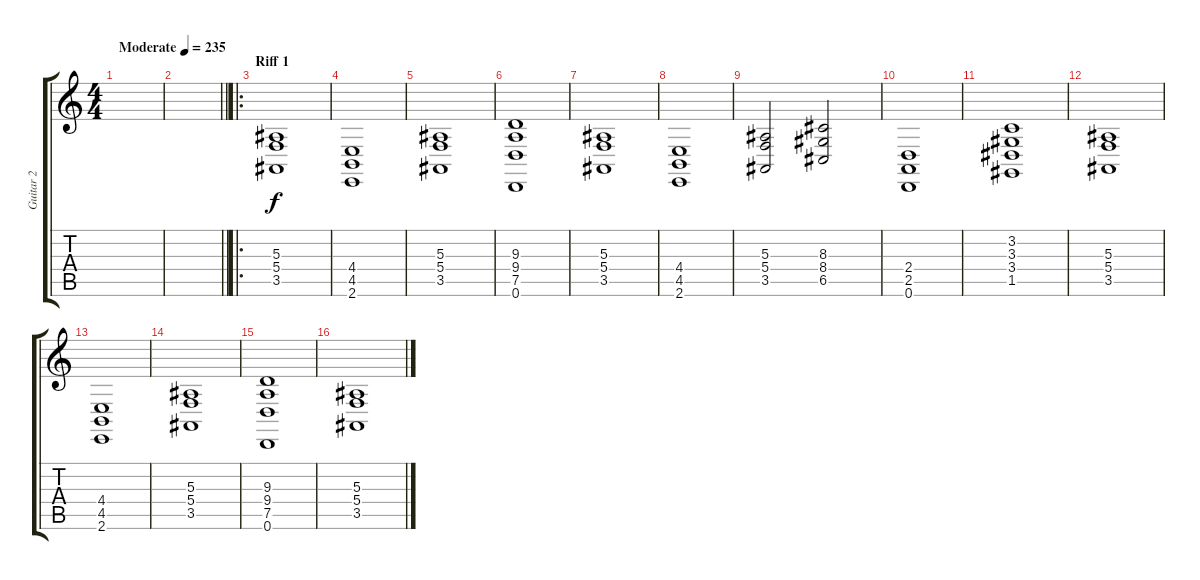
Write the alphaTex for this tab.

\track ("Guitar 2" "Guitar 2") {instrument electricgrandpiano}
\staff {score tabs}
\tuning (D4 A3 F3 C3 G2 D2) {hide}
\ts (4 4)
\tempo (235 "Moderate")
\clef g2
\ks c
|
\barLineRight lightlight
|
\ro
\section ("" "Riff 1")
(5.3 5.4 3.5).1 |
(4.4 4.5 2.6).1 |
(5.3 5.4 3.5).1 |
(9.3 9.4 7.5 0.6).1 |
(5.3 5.4 3.5).1 |
(4.4 4.5 2.6).1 |
(5.3 5.4 3.5).2 (8.3 8.4 6.5).2 |
(2.4 2.5 0.6).1 |
(3.2 3.3 3.4 1.5).1 |
(5.3 5.4 3.5).1 |
(4.4 4.5 2.6).1 |
(5.3 5.4 3.5).1 |
(9.3 9.4 7.5 0.6).1 |
(5.3 5.4 3.5).1
